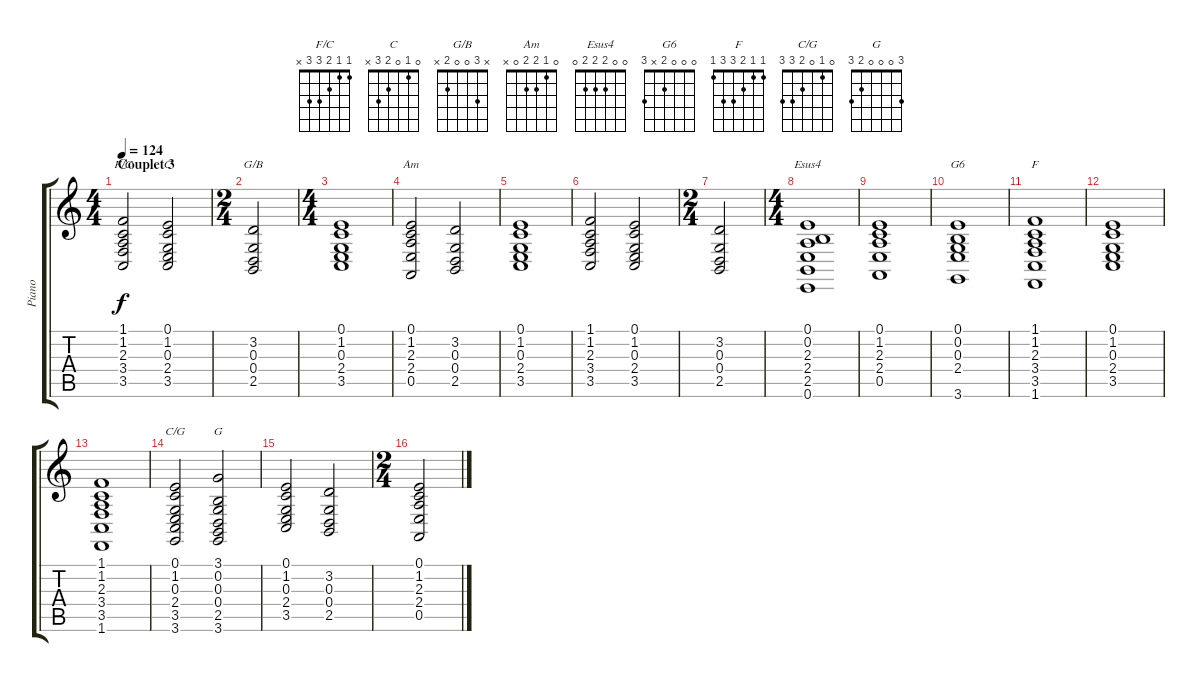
\track ("Piano" "Piano") {instrument acousticgrandpiano}
\staff {score tabs}
\tuning (E4 B3 G3 D3 A2 E2) {hide}
\chord ("F/C" 1 1 2 3 3 x)
\chord ("C" 0 1 0 2 3 x)
\chord ("G/B" x 3 0 0 2 x)
\chord ("Am" 0 1 2 2 0 x)
\chord ("Esus4" 0 0 2 2 2 0)
\chord ("G6" 0 0 0 2 x 3)
\chord ("F" 1 1 2 3 3 1)
\chord ("C/G" 0 1 0 2 3 3)
\chord ("G" 3 0 0 0 2 3)
\ts (4 4)
\section ("" "Couplet 3")
\tempo 124
\clef g2
\ks c
(1.1 1.2 2.3 3.4 3.5).2{ch "F/C" dy f} (0.1 1.2 0.3 2.4 3.5).2{ch "C"} |
\ts (2 4)
(3.2 0.3 0.4 2.5).2{ch "G/B"} |
\ts (4 4)
(0.1 1.2 0.3 2.4 3.5).1 |
(0.1 1.2 2.3 2.4 0.5).2{ch "Am"} (3.2 0.3 0.4 2.5).2 |
(0.1 1.2 0.3 2.4 3.5).1 |
(1.1 1.2 2.3 3.4 3.5).2 (0.1 1.2 0.3 2.4 3.5).2 |
\ts (2 4)
(3.2 0.3 0.4 2.5).2 |
\ts (4 4)
(0.1 0.2 2.3 2.4 2.5 0.6).1{ch "Esus4"} |
(0.1 1.2 2.3 2.4 0.5).1 |
(0.1 0.2 0.3 2.4 3.6).1{ch "G6"} |
(1.1 1.2 2.3 3.4 3.5 1.6).1{ch "F"} |
(0.1 1.2 0.3 2.4 3.5).1 |
(1.1 1.2 2.3 3.4 3.5 1.6).1 |
(0.1 1.2 0.3 2.4 3.5 3.6).2{ch "C/G"} (3.1 0.2 0.3 0.4 2.5 3.6).2{ch "G"} |
(0.1 1.2 0.3 2.4 3.5).2 (3.2 0.3 0.4 2.5).2 |
\ts (2 4)
(0.1 1.2 2.3 2.4 0.5).2
